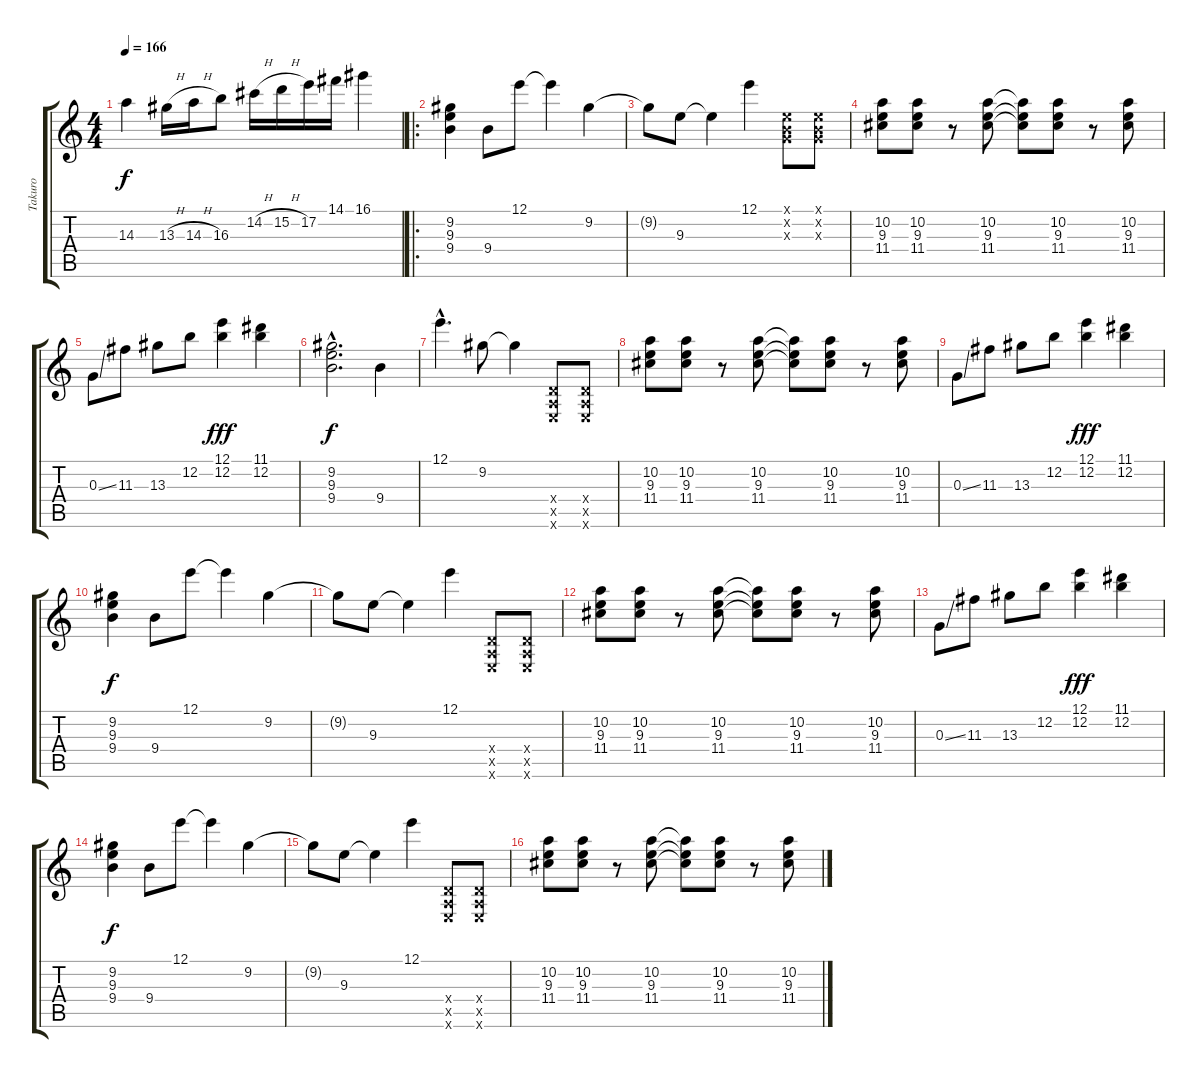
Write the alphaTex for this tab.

\track ("Takuro" "Takuro") {instrument distortionguitar}
\staff {score tabs}
\tuning (E4 B3 G3 D3 A2 E2) {hide}
\ts (4 4)
\tempo 166
\clef g2
\ks c
14.3.4{dy f} 13.3{h}.16 14.3{h}.16 16.3.8 14.2{h}.16 15.2{h}.16 17.2.16 14.1.16 16.1.4 |
\ro
(9.2 9.3 9.4).4 9.4.8 12.1.8 12.1{t}.4 9.2.4 |
9.2{t}.8 9.3.8 9.3{t}.4 12.1.4 (0.1{x} 0.2{x} 0.3{x}).8 (0.1{x} 0.2{x} 0.3{x}).8 |
(10.2 9.3 11.4).8 (10.2 9.3 11.4).8 r.8 (10.2 9.3 11.4).8 (10.2{t} 9.3{t} 11.4{t}).8 (10.2 9.3 11.4).8 r.8 (10.2 9.3 11.4).8 |
0.3{ss}.8 11.3.8 13.3.8 12.2.8 (12.1 12.2).4{dy fff volume 16} (11.1 12.2).4{volume 16} |
(9.2{hac} 9.3{hac} 9.4{hac}).2{d dy f} 9.4.4 |
12.1{hac}.4{d} 9.2.8 9.2{t}.4 (0.4{x} 0.5{x} 0.6{x}).8 (0.4{x} 0.5{x} 0.6{x}).8 |
(10.2 9.3 11.4).8 (10.2 9.3 11.4).8 r.8 (10.2 9.3 11.4).8 (10.2{t} 9.3{t} 11.4{t}).8 (10.2 9.3 11.4).8 r.8 (10.2 9.3 11.4).8 |
0.3{ss}.8 11.3.8 13.3.8 12.2.8 (12.1 12.2).4{dy fff volume 16} (11.1 12.2).4{volume 16} |
(9.2 9.3 9.4).4{dy f} 9.4.8 12.1.8 12.1{t}.4 9.2.4 |
9.2{t}.8 9.3.8 9.3{t}.4 12.1.4 (0.4{x} 0.5{x} 0.6{x}).8 (0.4{x} 0.5{x} 0.6{x}).8 |
(10.2 9.3 11.4).8 (10.2 9.3 11.4).8 r.8 (10.2 9.3 11.4).8 (10.2{t} 9.3{t} 11.4{t}).8 (10.2 9.3 11.4).8 r.8 (10.2 9.3 11.4).8 |
0.3{ss}.8 11.3.8 13.3.8 12.2.8 (12.1 12.2).4{dy fff volume 16} (11.1 12.2).4{volume 16} |
(9.2 9.3 9.4).4{dy f} 9.4.8 12.1.8 12.1{t}.4 9.2.4 |
9.2{t}.8 9.3.8 9.3{t}.4 12.1.4 (0.4{x} 0.5{x} 0.6{x}).8 (0.4{x} 0.5{x} 0.6{x}).8 |
(10.2 9.3 11.4).8 (10.2 9.3 11.4).8 r.8 (10.2 9.3 11.4).8 (10.2{t} 9.3{t} 11.4{t}).8 (10.2 9.3 11.4).8 r.8 (10.2 9.3 11.4).8
